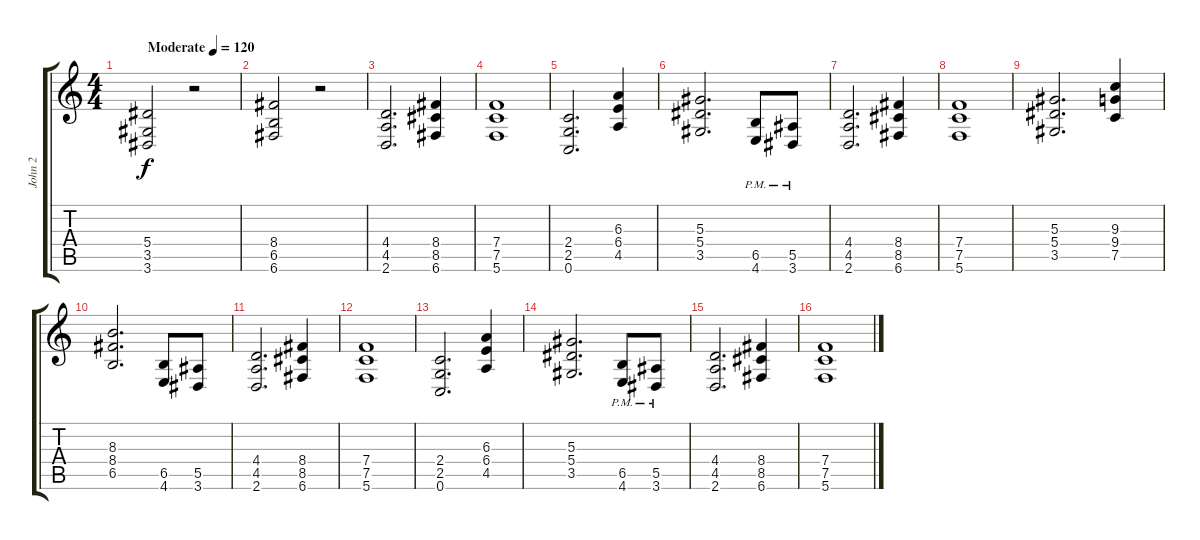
\track ("John 2" "John 2") {instrument distortionguitar}
\staff {score tabs}
\tuning (C4 G3 Eb3 Bb2 F2 C2) {hide}
\ts (4 4)
\tempo (120 "Moderate")
\clef g2
\ks c
(5.4 3.5 3.6).2{dy f instrument distortionguitar} r.2 |
(8.4 6.5 6.6).2 r.2 |
(4.4 4.5 2.6).2{d} (8.4 8.5 6.6).4 |
(7.4 7.5 5.6).1 |
(2.4 2.5 0.6).2{d} (6.3 6.4 4.5).4 |
(5.3 5.4 3.5).2{d} (6.5{pm} 4.6{pm}).8 (5.5{pm} 3.6{pm}).8 |
(4.4 4.5 2.6).2{d} (8.4 8.5 6.6).4 |
(7.4 7.5 5.6).1 |
(5.3 5.4 3.5).2{d} (9.3 9.4 7.5).4 |
(8.3 8.4 6.5).2{d} (6.5 4.6).8 (5.5 3.6).8 |
(4.4 4.5 2.6).2{d} (8.4 8.5 6.6).4 |
(7.4 7.5 5.6).1 |
(2.4 2.5 0.6).2{d} (6.3 6.4 4.5).4 |
(5.3 5.4 3.5).2{d} (6.5{pm} 4.6{pm}).8 (5.5{pm} 3.6{pm}).8 |
(4.4 4.5 2.6).2{d} (8.4 8.5 6.6).4 |
(7.4 7.5 5.6).1
